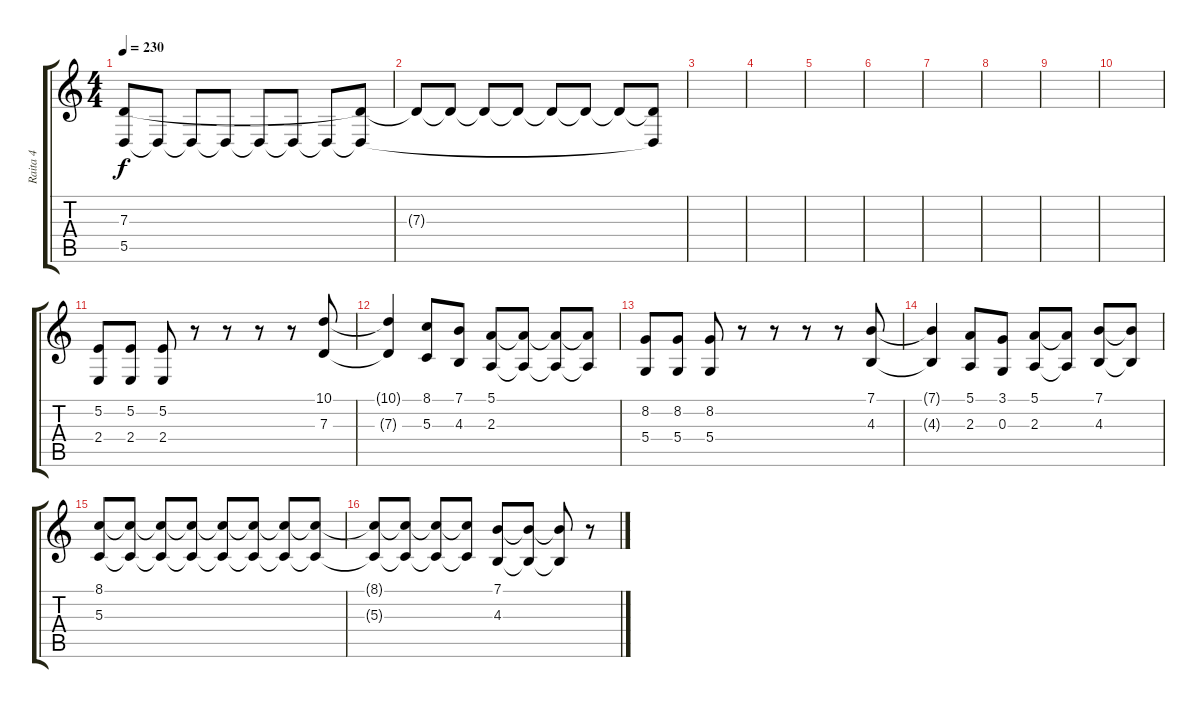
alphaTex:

\track ("Raita 4" "Raita 4") {instrument brasssection}
\staff {score tabs}
\tuning (E4 B3 G3 D3 A2 E2) {hide}
\ts (4 4)
\tempo 230
\clef g2
\ks c
(7.3 5.5).8{dy f volume 16} 5.5{t}.8 5.5{t}.8 5.5{t}.8 5.5{t}.8 5.5{t}.8 5.5{t}.8 (7.3{t} 5.5{t}).8 |
7.3{t}.8 7.3{t}.8 7.3{t}.8 7.3{t}.8 7.3{t}.8 7.3{t}.8 7.3{t}.8 (7.3{t} 5.5{t}).8 |
|
|
|
|
|
|
|
|
(5.2 2.4).8 (5.2 2.4).8 (5.2 2.4).8 r.8 r.8 r.8 r.8 (10.1 7.3).8 |
(10.1{t} 7.3{t}).4 (8.1 5.3).8 (7.1 4.3).8 (5.1 2.3).8 (5.1{t} 2.3{t}).8 (5.1{t} 2.3{t}).8 (5.1{t} 2.3{t}).8 |
(8.2 5.4).8 (8.2 5.4).8 (8.2 5.4).8 r.8 r.8 r.8 r.8 (7.1 4.3).8 |
(7.1{t} 4.3{t}).4 (5.1 2.3).8 (3.1 0.3).8 (5.1 2.3).8 (5.1{t} 2.3{t}).8 (7.1 4.3).8 (7.1{t} 4.3{t}).8 |
(8.1 5.3).8 (8.1{t} 5.3{t}).8 (8.1{t} 5.3{t}).8 (8.1{t} 5.3{t}).8 (8.1{t} 5.3{t}).8 (8.1{t} 5.3{t}).8 (8.1{t} 5.3{t}).8 (8.1{t} 5.3{t}).8 |
(8.1{t} 5.3{t}).8 (8.1{t} 5.3{t}).8 (8.1{t} 5.3{t}).8 (8.1{t} 5.3{t}).8 (7.1 4.3).8 (7.1{t} 4.3{t}).8 (7.1{t} 4.3{t}).8 r.8
